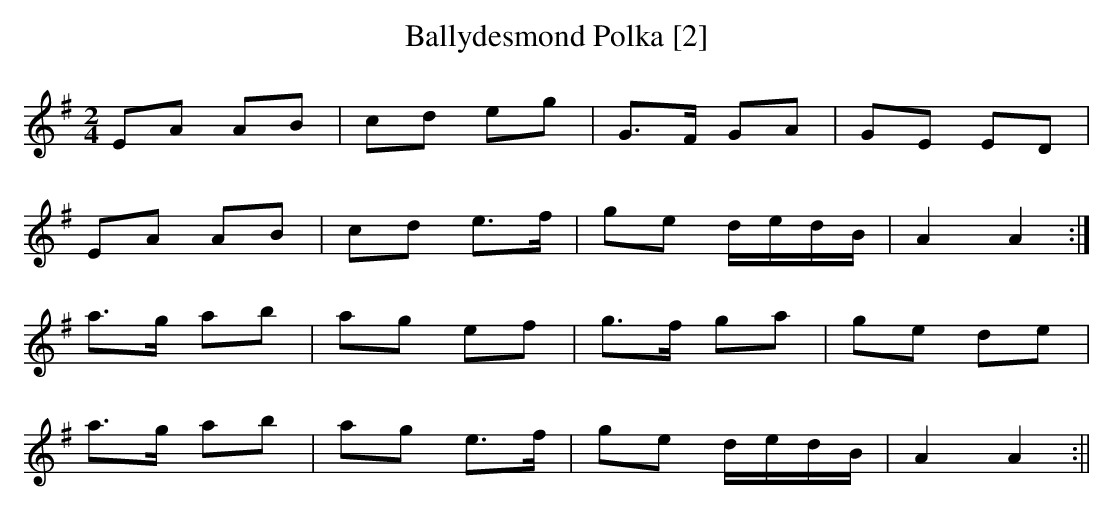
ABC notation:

X:1
T:Ballydesmond Polka [2]
M:2/4
L:1/16
K:Ador
E2A2 A2B2|c2d2 e2g2|G3F G2A2|G2E2 E2D2|
E2A2 A2B2|c2d2 e3f|g2e2 dedB|A4 A4:|
a3g a2b2|a2g2 e2f2|g3f g2a2|g2e2 d2e2|
a3g a2b2|a2g2 e3f|g2e2 dedB| A4 A4:||
